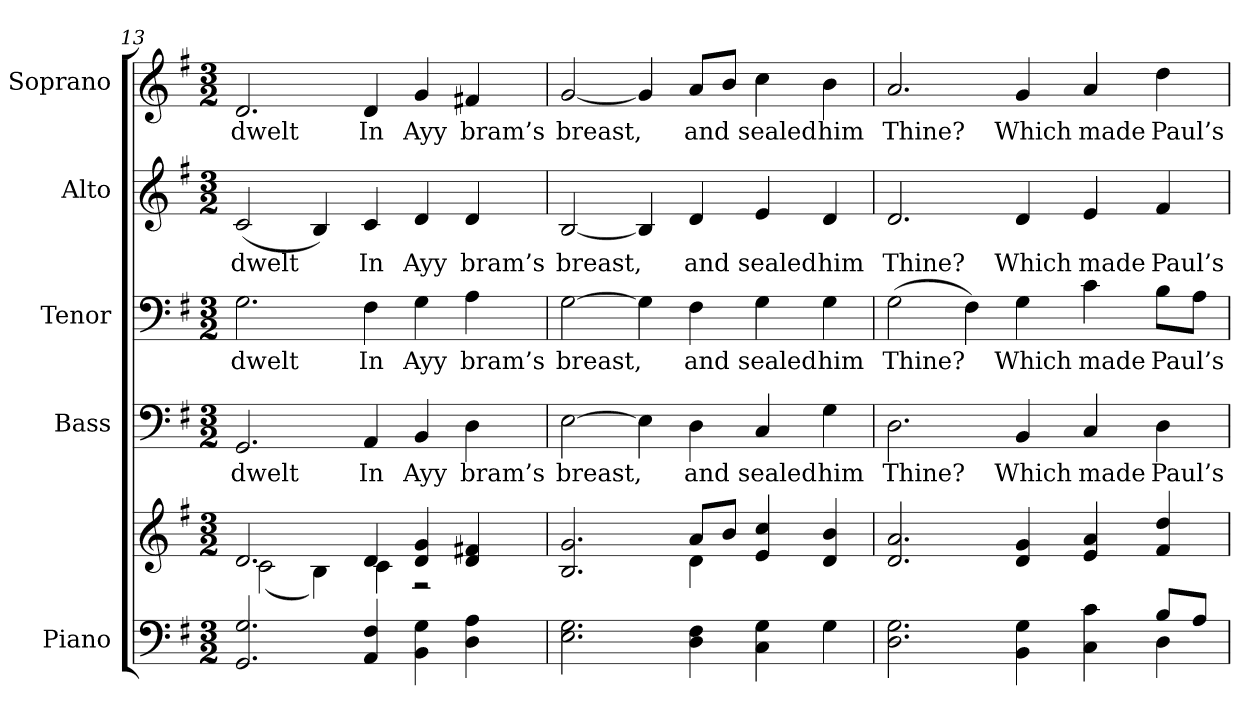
**kern	**kern	**kern	**text	**kern	**text	**kern	**text	**kern	**text
*part5	*part5	*part4	*part4	*part3	*part3	*part2	*part2	*part1	*part1
*staff6	*staff5	*staff4	*staff4	*staff3	*staff3	*staff2	*staff2	*staff1	*staff1
*I"Piano	*	*I"Bass	*	*I"Tenor	*	*I"Alto	*	*I"Soprano	*
*I'Pno.	*	*I'B.	*	*I'T.	*	*I'A.	*	*I'S.	*
!!LO:PB:g=z
*clefF4	*clefG2	*clefF4	*	*clefF4	*	*clefG2	*	*clefG2	*
*k[f#]	*k[f#]	*k[f#]	*	*k[f#]	*	*k[f#]	*	*k[f#]	*
*G:	*G:	*G:	*	*G:	*	*G:	*	*G:	*
*M3/2	*M3/2	*M3/2	*	*M3/2	*	*M3/2	*	*M3/2	*
=13	=13	=13	=13	=13	=13	=13	=13	=13	=13
*	*^	*	*	*	*	*	*	*	*
!	!	!	!	!LO:LY:b:color=#000000	!	!	!	!	!	!
!	!	!	!	!	!	!LO:LY:b:color=#000000	!	!	!	!
!	!	!	!	!	!	!	!	!LO:LY:b:color=#000000	!	!
!	!	!	!	!	!	!	!	!	!	!LO:LY:b:color=#000000
2.GGi/ 2.Gi	2.di/	(2ci\	2.GGi/	dwelt	2.Gi\	dwelt	(2ci/	dwelt	2.di/	dwelt
.	.	4Bi\)	.	.	.	.	4Bi/)	.	.	.
!	!	!	!	!LO:LY:b:color=#000000	!	!	!	!	!	!
!	!	!	!	!	!	!LO:LY:b:color=#000000	!	!	!	!
!	!	!	!	!	!	!	!	!LO:LY:b:color=#000000	!	!
!	!	!	!	!	!	!	!	!	!	!LO:LY:b:color=#000000
4AAi/ 4F#i	4di/	4ci\	4AAi/	In	4F#i\	In	4ci/	In	4di/	In
!	!	!	!	!LO:LY:b:color=#000000	!	!	!	!	!	!
!	!	!	!	!	!	!LO:LY:b:color=#000000	!	!	!	!
!	!	!	!	!	!	!	!	!LO:LY:b:color=#000000	!	!
!	!	!	!	!	!	!	!	!	!	!LO:LY:b:color=#000000
4BBi\ 4Gi	4di/ 4gi	2r	4BBi/	Ayy	4Gi\	Ayy	4di/	Ayy	4gi/	Ayy
!	!	!	!	!LO:LY:b:color=#000000	!	!	!	!	!	!
!	!	!	!	!	!	!LO:LY:b:color=#000000	!	!	!	!
!	!	!	!	!	!	!	!	!LO:LY:b:color=#000000	!	!
!	!	!	!	!	!	!	!	!	!	!LO:LY:b:color=#000000
4Di\ 4Ai	4di/ 4f#Xi	.	4Di\	bram’s	4Ai\	bram’s	4di/	bram’s	4f#Xi/	bram’s
=14	=14	=14	=14	=14	=14	=14	=14	=14	=14	=14
!	!	!	!	!LO:LY:b:color=#000000	!	!	!	!	!	!
!	!	!	!	!	!	!LO:LY:b:color=#000000	!	!	!	!
!	!	!	!	!	!	!	!	!LO:LY:b:color=#000000	!	!
!	!	!	!	!	!	!	!	!	!	!LO:LY:b:color=#000000
2.Ei\ 2.Gi	2.Bi/ 2.gi	2ryy	[>2Ei\	breast,	[>2Gi\	breast,	[<2Bi/	breast,	[<2gi/	breast,
.	.	4ryy	4Ei\]	.	4Gi\]	.	4Bi/]	.	4gi/]	.
!	!	!	!	!LO:LY:b:color=#000000	!	!	!	!	!	!
!	!	!	!	!	!	!LO:LY:b:color=#000000	!	!	!	!
!	!	!	!	!	!	!	!	!LO:LY:b:color=#000000	!	!
!	!	!	!	!	!	!	!	!	!	!LO:LY:b:color=#000000
4Di\ 4F#i	8ai/L	4di\	4Di\	and	4F#i\	and	4di/	and	8ai/L	and
.	8bi/J	.	.	.	.	.	.	.	8bi/J	.
!	!	!	!	!LO:LY:b:color=#000000	!	!	!	!	!	!
!	!	!	!	!	!	!LO:LY:b:color=#000000	!	!	!	!
!	!	!	!	!	!	!	!	!LO:LY:b:color=#000000	!	!
!	!	!	!	!	!	!	!	!	!	!LO:LY:b:color=#000000
4Ci\ 4Gi	4ei/ 4cci	2ryy	4Ci/	sealed	4Gi\	sealed	4ei/	sealed	4cci\	sealed
!	!	!	!	!LO:LY:b:color=#000000	!	!	!	!	!	!
!	!	!	!	!	!	!LO:LY:b:color=#000000	!	!	!	!
!	!	!	!	!	!	!	!	!LO:LY:b:color=#000000	!	!
!	!	!	!	!	!	!	!	!	!	!LO:LY:b:color=#000000
4Gi\	4di/ 4bi	.	4Gi\	him	4Gi\	him	4di/	him	4bi\	him
*	*v	*v	*	*	*	*	*	*	*	*
!!LO:PB:g=z
=15	=15	=15	=15	=15	=15	=15	=15	=15	=15
*^	*	*	*	*	*	*	*	*	*
!	!	!	!	!LO:LY:b:color=#000000	!	!	!	!	!	!
!	!	!	!	!	!	!LO:LY:b:color=#000000	!	!	!	!
!	!	!	!	!	!	!	!	!LO:LY:b:color=#000000	!	!
!	!	!	!	!	!	!	!	!	!	!LO:LY:b:color=#000000
2.Di\ 2.Gi	1ryy	2.di/ 2.ai	2.Di\	Thine?	(2Gi\	Thine?	2.di/	Thine?	2.ai/	Thine?
.	.	.	.	.	4F#i\)	.	.	.	.	.
!	!	!	!	!LO:LY:b:color=#000000	!	!	!	!	!	!
!	!	!	!	!	!	!LO:LY:b:color=#000000	!	!	!	!
!	!	!	!	!	!	!	!	!LO:LY:b:color=#000000	!	!
!	!	!	!	!	!	!	!	!	!	!LO:LY:b:color=#000000
4BBi\ 4Gi	.	4di/ 4gi	4BBi/	Which	4Gi\	Which	4di/	Which	4gi/	Which
!	!	!	!	!LO:LY:b:color=#000000	!	!	!	!	!	!
!	!	!	!	!	!	!LO:LY:b:color=#000000	!	!	!	!
!	!	!	!	!	!	!	!	!LO:LY:b:color=#000000	!	!
!	!	!	!	!	!	!	!	!	!	!LO:LY:b:color=#000000
4Ci\ 4ci	4ryy	4ei/ 4ai	4Ci/	made	4ci\	made	4ei/	made	4ai/	made
!	!	!	!	!LO:LY:b:color=#000000	!	!	!	!	!	!
!	!	!	!	!	!	!LO:LY:b:color=#000000	!	!	!	!
!	!	!	!	!	!	!	!	!LO:LY:b:color=#000000	!	!
!	!	!	!	!	!	!	!	!	!	!LO:LY:b:color=#000000
8Bi/L	4Di\	4f#i/ 4ddi	4Di\	Paul’s	8Bi\L	Paul’s	4f#i/	Paul’s	4ddi\	Paul’s
8Ai/J	.	.	.	.	8Ai\J	.	.	.	.	.
*v	*v	*	*	*	*	*	*	*	*	*
=	=	=	=	=	=	=	=	=	=
*-	*-	*-	*-	*-	*-	*-	*-	*-	*-
